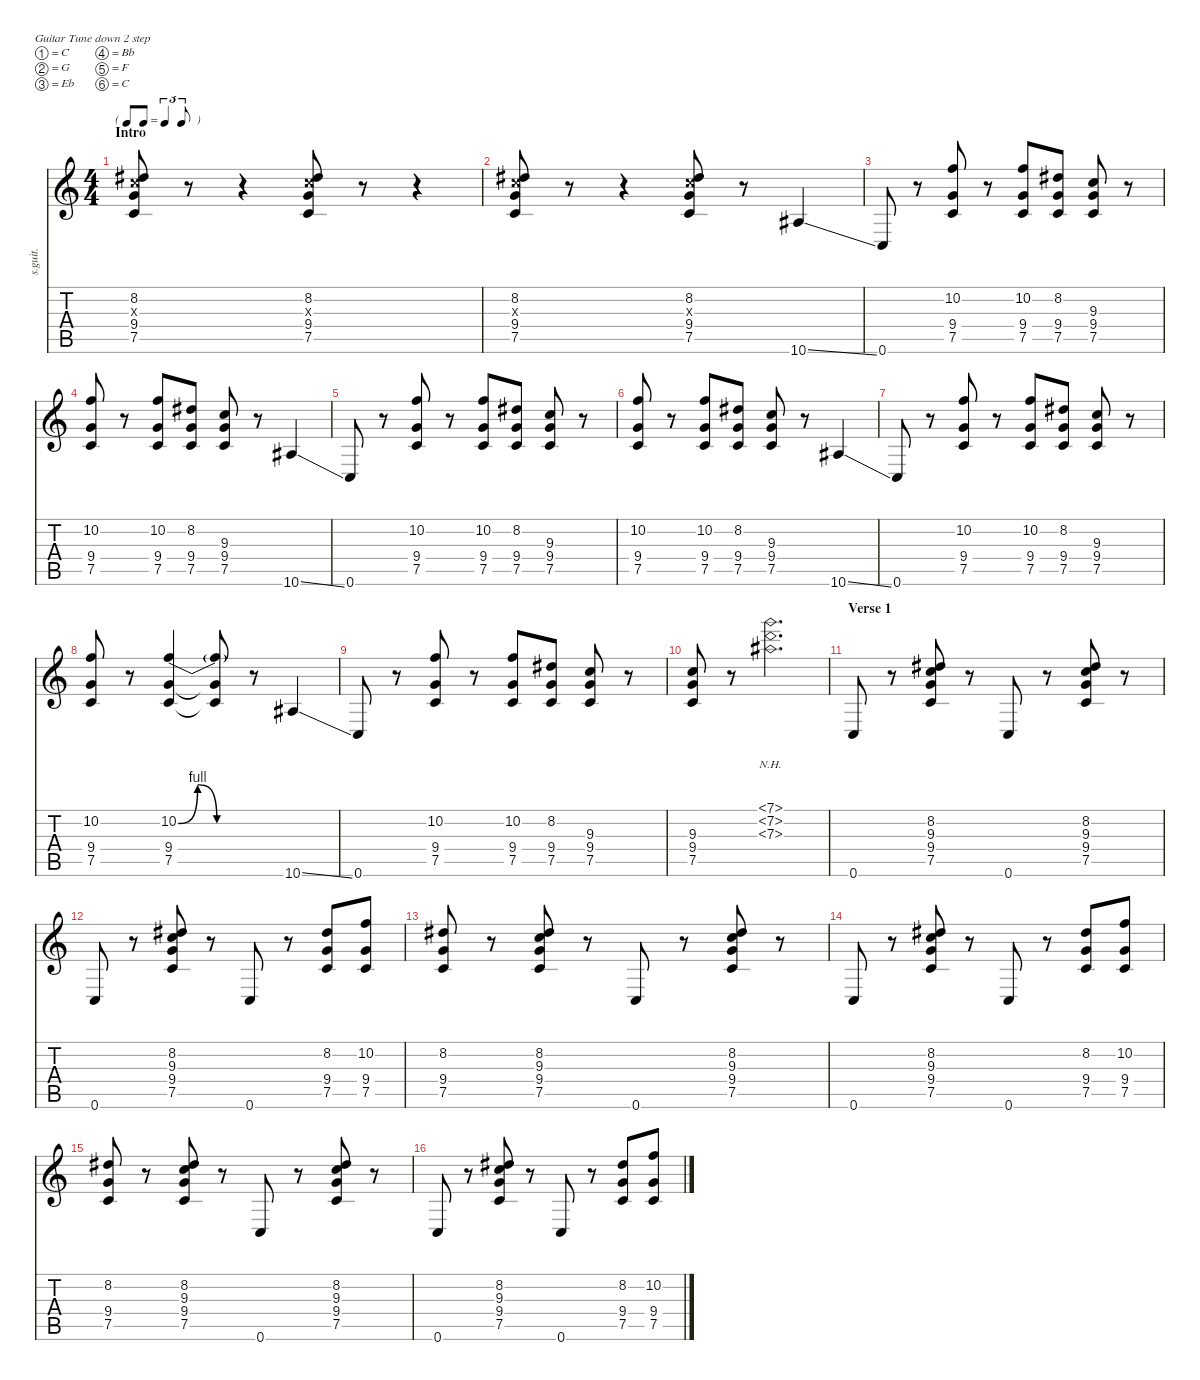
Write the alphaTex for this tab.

\defaultSystemsLayout 4
\hideDynamics
\bracketExtendMode nobrackets
\track ("Josh Homme (Lead)" "s.guit.") {instrument overdrivenguitar}
\staff {score tabs}
\tuning (C4 G3 Eb3 Bb2 F2 C2)
\ts (4 4)
\beaming (8 2 2 2 2)
\tf triplet8th
\section ("" "Intro")
\tempo (171 hide)
\clef g2
\ks c
(8.2{acc #} 9.3{x} 9.4 7.5).8{lyrics (0 "") lyrics (1 "") lyrics (2 "") lyrics (3 "") lyrics (4 "") dy mp instrument overdrivenguitar} r.8 r.4 (8.2{acc #} 9.3{x} 9.4 7.5).8{lyrics (0 "") lyrics (1 "") lyrics (2 "") lyrics (3 "") lyrics (4 "")} r.8 r.4 |
(8.2{acc #} 9.3{x} 9.4 7.5).8{lyrics (0 "") lyrics (1 "") lyrics (2 "") lyrics (3 "") lyrics (4 "")} r.8 r.4 (8.2{acc #} 9.3{x} 9.4 7.5).8{lyrics (0 "") lyrics (1 "") lyrics (2 "") lyrics (3 "") lyrics (4 "")} r.8 10.6{ss acc #}.4{lyrics (0 "") lyrics (1 "") lyrics (2 "") lyrics (3 "") lyrics (4 "")} |
0.6.8{lyrics (0 "") lyrics (1 "") lyrics (2 "") lyrics (3 "") lyrics (4 "")} r.8 (10.2 9.4 7.5).8{lyrics (0 "") lyrics (1 "") lyrics (2 "") lyrics (3 "") lyrics (4 "")} r.8 (10.2 9.4 7.5).8{lyrics (0 "") lyrics (1 "") lyrics (2 "") lyrics (3 "") lyrics (4 "")} (8.2{acc #} 9.4 7.5).8{lyrics (0 "") lyrics (1 "") lyrics (2 "") lyrics (3 "") lyrics (4 "")} (9.3 9.4 7.5).8{lyrics (0 "") lyrics (1 "") lyrics (2 "") lyrics (3 "") lyrics (4 "")} r.8 |
(10.2 9.4 7.5).8{lyrics (0 "") lyrics (1 "") lyrics (2 "") lyrics (3 "") lyrics (4 "")} r.8 (10.2 9.4 7.5).8{lyrics (0 "") lyrics (1 "") lyrics (2 "") lyrics (3 "") lyrics (4 "")} (8.2{acc #} 9.4 7.5).8{lyrics (0 "") lyrics (1 "") lyrics (2 "") lyrics (3 "") lyrics (4 "")} (9.3 9.4 7.5).8{lyrics (0 "") lyrics (1 "") lyrics (2 "") lyrics (3 "") lyrics (4 "")} r.8 10.6{ss acc #}.4{lyrics (0 "") lyrics (1 "") lyrics (2 "") lyrics (3 "") lyrics (4 "")} |
0.6.8{lyrics (0 "") lyrics (1 "") lyrics (2 "") lyrics (3 "") lyrics (4 "")} r.8 (10.2 9.4 7.5).8{lyrics (0 "") lyrics (1 "") lyrics (2 "") lyrics (3 "") lyrics (4 "")} r.8 (10.2 9.4 7.5).8{lyrics (0 "") lyrics (1 "") lyrics (2 "") lyrics (3 "") lyrics (4 "")} (8.2{acc #} 9.4 7.5).8{lyrics (0 "") lyrics (1 "") lyrics (2 "") lyrics (3 "") lyrics (4 "")} (9.3 9.4 7.5).8{lyrics (0 "") lyrics (1 "") lyrics (2 "") lyrics (3 "") lyrics (4 "")} r.8 |
(10.2 9.4 7.5).8{lyrics (0 "") lyrics (1 "") lyrics (2 "") lyrics (3 "") lyrics (4 "")} r.8 (10.2 9.4 7.5).8{lyrics (0 "") lyrics (1 "") lyrics (2 "") lyrics (3 "") lyrics (4 "")} (8.2{acc #} 9.4 7.5).8{lyrics (0 "") lyrics (1 "") lyrics (2 "") lyrics (3 "") lyrics (4 "")} (9.3 9.4 7.5).8{lyrics (0 "") lyrics (1 "") lyrics (2 "") lyrics (3 "") lyrics (4 "")} r.8 10.6{ss acc #}.4{lyrics (0 "") lyrics (1 "") lyrics (2 "") lyrics (3 "") lyrics (4 "")} |
0.6.8{lyrics (0 "") lyrics (1 "") lyrics (2 "") lyrics (3 "") lyrics (4 "")} r.8 (10.2 9.4 7.5).8{lyrics (0 "") lyrics (1 "") lyrics (2 "") lyrics (3 "") lyrics (4 "")} r.8 (10.2 9.4 7.5).8{lyrics (0 "") lyrics (1 "") lyrics (2 "") lyrics (3 "") lyrics (4 "")} (8.2{acc #} 9.4 7.5).8{lyrics (0 "") lyrics (1 "") lyrics (2 "") lyrics (3 "") lyrics (4 "")} (9.3 9.4 7.5).8{lyrics (0 "") lyrics (1 "") lyrics (2 "") lyrics (3 "") lyrics (4 "")} r.8 |
(10.2 9.4 7.5).8{lyrics (0 "") lyrics (1 "") lyrics (2 "") lyrics (3 "") lyrics (4 "")} r.8 (10.2{be (bendrelease 0 0 30 4 30 4 60 0)} 9.4 7.5).4{lyrics (0 "") lyrics (1 "") lyrics (2 "") lyrics (3 "") lyrics (4 "")} (10.2{be (hold 0 0 60 0) t} 9.4{t} 7.5{t}).8{lyrics (0 "") lyrics (1 "") lyrics (2 "") lyrics (3 "") lyrics (4 "")} r.8 10.6{ss acc #}.4{lyrics (0 "") lyrics (1 "") lyrics (2 "") lyrics (3 "") lyrics (4 "")} |
0.6.8{lyrics (0 "") lyrics (1 "") lyrics (2 "") lyrics (3 "") lyrics (4 "")} r.8 (10.2 9.4 7.5).8{lyrics (0 "") lyrics (1 "") lyrics (2 "") lyrics (3 "") lyrics (4 "")} r.8 (10.2 9.4 7.5).8{lyrics (0 "") lyrics (1 "") lyrics (2 "") lyrics (3 "") lyrics (4 "")} (8.2{acc #} 9.4 7.5).8{lyrics (0 "") lyrics (1 "") lyrics (2 "") lyrics (3 "") lyrics (4 "")} (9.3 9.4 7.5).8{lyrics (0 "") lyrics (1 "") lyrics (2 "") lyrics (3 "") lyrics (4 "")} r.8 |
(9.3 9.4 7.5).8{lyrics (0 "") lyrics (1 "") lyrics (2 "") lyrics (3 "") lyrics (4 "")} r.8 (7.1{nh} 7.2{nh} 7.3{nh acc #}).2{d lyrics (0 "") lyrics (1 "") lyrics (2 "") lyrics (3 "") lyrics (4 "")} |
\section ("" "Verse 1")
0.6.8{lyrics (0 "") lyrics (1 "") lyrics (2 "") lyrics (3 "") lyrics (4 "")} r.8 (8.2{acc #} 9.3 9.4 7.5).8{lyrics (0 "") lyrics (1 "") lyrics (2 "") lyrics (3 "") lyrics (4 "")} r.8 0.6.8{lyrics (0 "") lyrics (1 "") lyrics (2 "") lyrics (3 "") lyrics (4 "")} r.8 (8.2{acc #} 9.3 9.4 7.5).8{lyrics (0 "") lyrics (1 "") lyrics (2 "") lyrics (3 "") lyrics (4 "")} r.8 |
0.6.8{lyrics (0 "") lyrics (1 "") lyrics (2 "") lyrics (3 "") lyrics (4 "")} r.8 (8.2{acc #} 9.3 9.4 7.5).8{lyrics (0 "") lyrics (1 "") lyrics (2 "") lyrics (3 "") lyrics (4 "")} r.8 0.6.8{lyrics (0 "") lyrics (1 "") lyrics (2 "") lyrics (3 "") lyrics (4 "")} r.8 (8.2{acc #} 9.4 7.5).8{lyrics (0 "") lyrics (1 "") lyrics (2 "") lyrics (3 "") lyrics (4 "")} (10.2 9.4 7.5).8{lyrics (0 "") lyrics (1 "") lyrics (2 "") lyrics (3 "") lyrics (4 "")} |
(8.2{acc #} 9.4 7.5).8{lyrics (0 "") lyrics (1 "") lyrics (2 "") lyrics (3 "") lyrics (4 "")} r.8 (8.2{acc #} 9.3 9.4 7.5).8{lyrics (0 "") lyrics (1 "") lyrics (2 "") lyrics (3 "") lyrics (4 "")} r.8 0.6.8{lyrics (0 "") lyrics (1 "") lyrics (2 "") lyrics (3 "") lyrics (4 "")} r.8 (8.2{acc #} 9.3 9.4 7.5).8{lyrics (0 "") lyrics (1 "") lyrics (2 "") lyrics (3 "") lyrics (4 "")} r.8 |
0.6.8{lyrics (0 "") lyrics (1 "") lyrics (2 "") lyrics (3 "") lyrics (4 "")} r.8 (8.2{acc #} 9.3 9.4 7.5).8{lyrics (0 "") lyrics (1 "") lyrics (2 "") lyrics (3 "") lyrics (4 "")} r.8 0.6.8{lyrics (0 "") lyrics (1 "") lyrics (2 "") lyrics (3 "") lyrics (4 "")} r.8 (8.2{acc #} 9.4 7.5).8{lyrics (0 "") lyrics (1 "") lyrics (2 "") lyrics (3 "") lyrics (4 "")} (10.2 9.4 7.5).8{lyrics (0 "") lyrics (1 "") lyrics (2 "") lyrics (3 "") lyrics (4 "")} |
(8.2{acc #} 9.4 7.5).8{lyrics (0 "") lyrics (1 "") lyrics (2 "") lyrics (3 "") lyrics (4 "")} r.8 (8.2{acc #} 9.3 9.4 7.5).8{lyrics (0 "") lyrics (1 "") lyrics (2 "") lyrics (3 "") lyrics (4 "")} r.8 0.6.8{lyrics (0 "") lyrics (1 "") lyrics (2 "") lyrics (3 "") lyrics (4 "")} r.8 (8.2{acc #} 9.3 9.4 7.5).8{lyrics (0 "") lyrics (1 "") lyrics (2 "") lyrics (3 "") lyrics (4 "")} r.8 |
0.6.8{lyrics (0 "") lyrics (1 "") lyrics (2 "") lyrics (3 "") lyrics (4 "")} r.8 (8.2{acc #} 9.3 9.4 7.5).8{lyrics (0 "") lyrics (1 "") lyrics (2 "") lyrics (3 "") lyrics (4 "")} r.8 0.6.8{lyrics (0 "") lyrics (1 "") lyrics (2 "") lyrics (3 "") lyrics (4 "")} r.8 (8.2{acc #} 9.4 7.5).8{lyrics (0 "") lyrics (1 "") lyrics (2 "") lyrics (3 "") lyrics (4 "")} (10.2 9.4 7.5).8{lyrics (0 "") lyrics (1 "") lyrics (2 "") lyrics (3 "") lyrics (4 "")}
